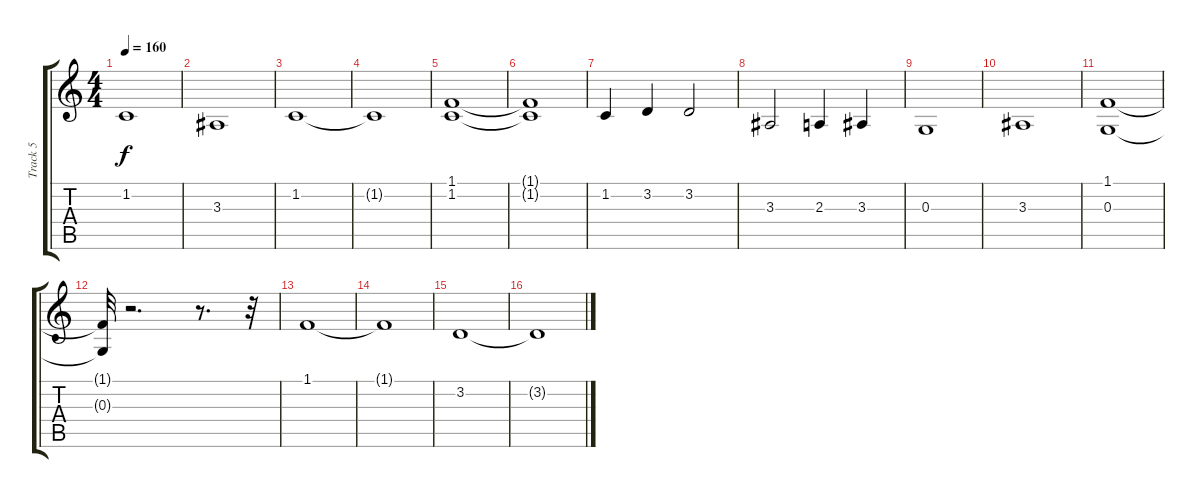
\track ("Track 5" "Track 5") {instrument stringensemble1}
\staff {score tabs}
\tuning (E4 B3 G3 D3 A2 E2) {hide}
\ts (4 4)
\tempo 160
\clef g2
\ks c
1.2.1{dy f} |
3.3.1 |
1.2.1 |
1.2{t}.1 |
(1.1 1.2).1 |
(1.1{t} 1.2{t}).1 |
1.2.4 3.2.4 3.2.2 |
3.3.2 2.3.4 3.3.4 |
0.3.1 |
3.3.1 |
(1.1 0.3).1 |
(1.1{t} 0.3{t}).32 r.2{d} r.8{d} r.32 |
1.1.1 |
1.1{t}.1 |
3.2.1 |
3.2{t}.1
